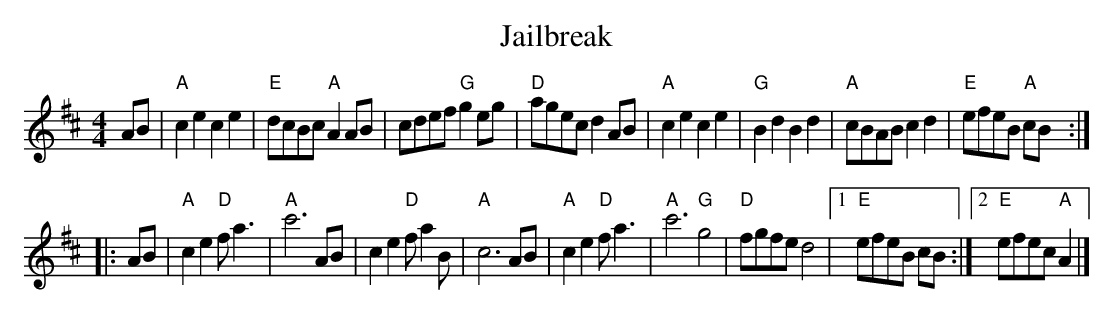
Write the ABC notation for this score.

X:1
T: Jailbreak
M: 4/4
L: 1/8
K: Amix
AB |\
"A"c2e2 c2e2 | "E"dcBc "A"A2AB | cdef "G"g2eg | "D"agec d2AB |\
"A"c2e2 c2e2 | "G"B2d2 B2d2 | "A"cBAB c2d2 | "E"efeB "A"cB :|
|: AB |\
"A"c2e2 "D"fa3 | "A"c'6 AB | c2e2 "D"fa2B | "A"c6 AB |\
"A"c2e2 "D"fa3 | "A"c'6 "G"g4 | "D"fgfe d4 |1 "E"efeB cB :|2 "E"efec "A"A2 |]
